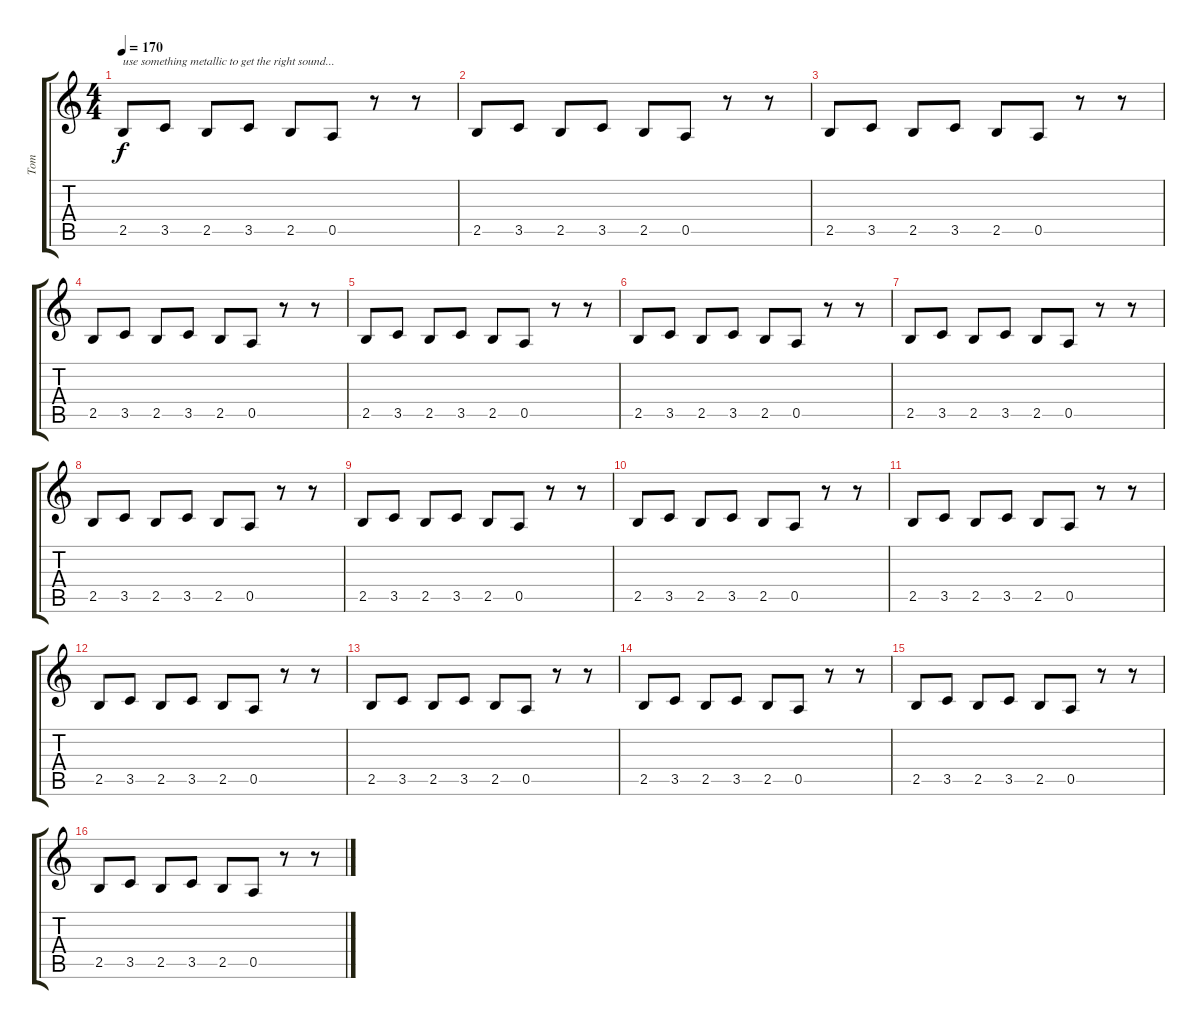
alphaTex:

\track ("Tom" "Tom") {instrument distortionguitar}
\staff {score tabs}
\tuning (E4 B3 G3 D3 A2 E2) {hide}
\ts (4 4)
\tempo 170
\clef g2
\ks c
2.5.8{txt "use something metallic to get the right sound..." dy f volume 16 instrument distortionguitar} 3.5.8 2.5.8 3.5.8 2.5.8 0.5.8 r.8 r.8 |
2.5.8 3.5.8 2.5.8 3.5.8 2.5.8 0.5.8 r.8 r.8 |
2.5.8 3.5.8 2.5.8 3.5.8 2.5.8 0.5.8 r.8 r.8 |
2.5.8 3.5.8 2.5.8 3.5.8 2.5.8 0.5.8 r.8 r.8 |
2.5.8 3.5.8 2.5.8 3.5.8 2.5.8 0.5.8 r.8 r.8 |
2.5.8 3.5.8 2.5.8 3.5.8 2.5.8 0.5.8 r.8 r.8 |
2.5.8 3.5.8 2.5.8 3.5.8 2.5.8 0.5.8 r.8 r.8 |
2.5.8 3.5.8 2.5.8 3.5.8 2.5.8 0.5.8 r.8 r.8 |
2.5.8{volume 13} 3.5.8 2.5.8 3.5.8 2.5.8 0.5.8 r.8 r.8 |
2.5.8 3.5.8 2.5.8 3.5.8 2.5.8 0.5.8 r.8 r.8 |
2.5.8 3.5.8 2.5.8 3.5.8 2.5.8 0.5.8 r.8 r.8 |
2.5.8 3.5.8 2.5.8 3.5.8 2.5.8 0.5.8 r.8 r.8 |
2.5.8 3.5.8 2.5.8 3.5.8 2.5.8 0.5.8 r.8 r.8 |
2.5.8 3.5.8 2.5.8 3.5.8 2.5.8 0.5.8 r.8 r.8 |
2.5.8 3.5.8 2.5.8 3.5.8 2.5.8 0.5.8 r.8 r.8 |
2.5.8 3.5.8 2.5.8 3.5.8 2.5.8 0.5.8 r.8 r.8
